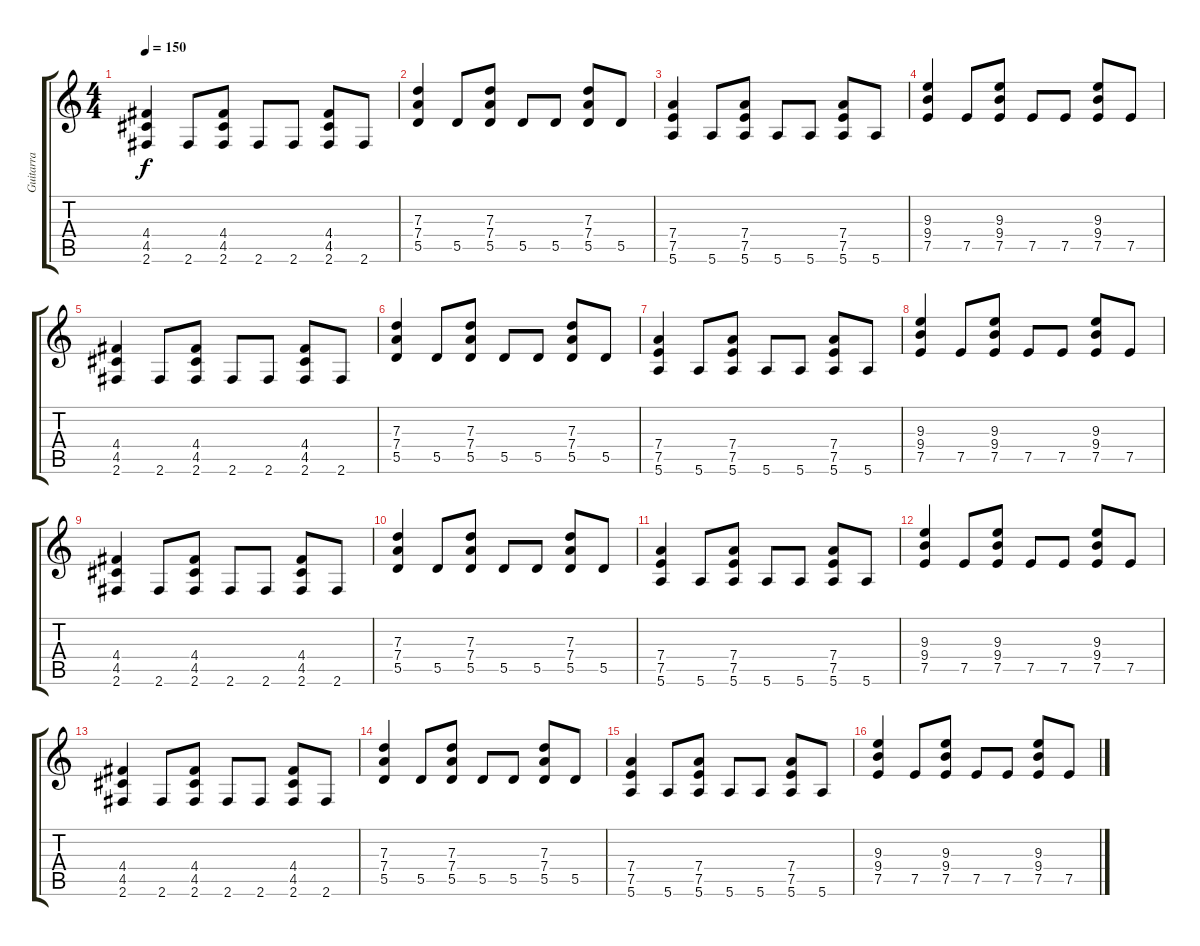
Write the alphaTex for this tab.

\track ("Guitarra" "Guitarra") {instrument distortionguitar}
\staff {score tabs}
\tuning (E4 B3 G3 D3 A2 E2) {hide}
\ts (4 4)
\tempo 150
\clef g2
\ks c
(4.4 4.5 2.6).4{dy f instrument distortionguitar} 2.6.8 (4.4 4.5 2.6).8 2.6.8 2.6.8 (4.4 4.5 2.6).8 2.6.8 |
(7.3 7.4 5.5).4 5.5.8 (7.3 7.4 5.5).8 5.5.8 5.5.8 (7.3 7.4 5.5).8 5.5.8 |
(7.4 7.5 5.6).4 5.6.8 (7.4 7.5 5.6).8 5.6.8 5.6.8 (7.4 7.5 5.6).8 5.6.8 |
(9.3 9.4 7.5).4 7.5.8 (9.3 9.4 7.5).8 7.5.8 7.5.8 (9.3 9.4 7.5).8 7.5.8 |
(4.4 4.5 2.6).4 2.6.8 (4.4 4.5 2.6).8 2.6.8 2.6.8 (4.4 4.5 2.6).8 2.6.8 |
(7.3 7.4 5.5).4 5.5.8 (7.3 7.4 5.5).8 5.5.8 5.5.8 (7.3 7.4 5.5).8 5.5.8 |
(7.4 7.5 5.6).4 5.6.8 (7.4 7.5 5.6).8 5.6.8 5.6.8 (7.4 7.5 5.6).8 5.6.8 |
(9.3 9.4 7.5).4 7.5.8 (9.3 9.4 7.5).8 7.5.8 7.5.8 (9.3 9.4 7.5).8 7.5.8 |
(4.4 4.5 2.6).4 2.6.8 (4.4 4.5 2.6).8 2.6.8 2.6.8 (4.4 4.5 2.6).8 2.6.8 |
(7.3 7.4 5.5).4 5.5.8 (7.3 7.4 5.5).8 5.5.8 5.5.8 (7.3 7.4 5.5).8 5.5.8 |
(7.4 7.5 5.6).4 5.6.8 (7.4 7.5 5.6).8 5.6.8 5.6.8 (7.4 7.5 5.6).8 5.6.8 |
(9.3 9.4 7.5).4 7.5.8 (9.3 9.4 7.5).8 7.5.8 7.5.8 (9.3 9.4 7.5).8 7.5.8 |
(4.4 4.5 2.6).4 2.6.8 (4.4 4.5 2.6).8 2.6.8 2.6.8 (4.4 4.5 2.6).8 2.6.8 |
(7.3 7.4 5.5).4 5.5.8 (7.3 7.4 5.5).8 5.5.8 5.5.8 (7.3 7.4 5.5).8 5.5.8 |
(7.4 7.5 5.6).4 5.6.8 (7.4 7.5 5.6).8 5.6.8 5.6.8 (7.4 7.5 5.6).8 5.6.8 |
(9.3 9.4 7.5).4 7.5.8 (9.3 9.4 7.5).8 7.5.8 7.5.8 (9.3 9.4 7.5).8 7.5.8
